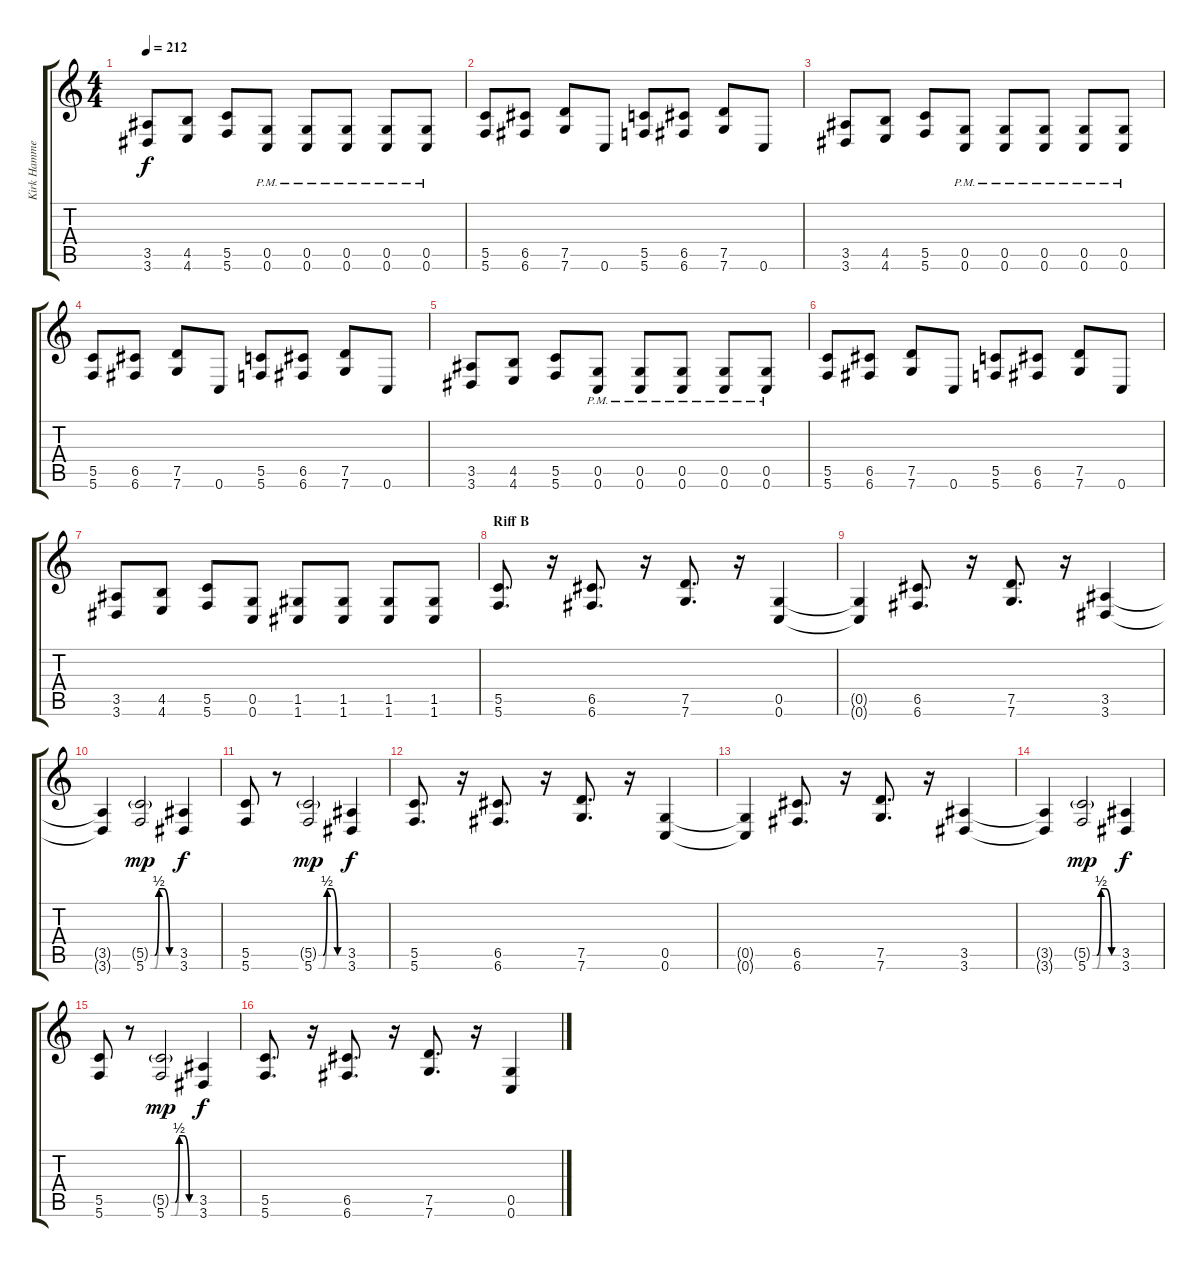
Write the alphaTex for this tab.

\track ("Kirk Hammet" "Kirk Hamme") {instrument overdrivenguitar}
\staff {score tabs}
\tuning (D4 A3 F3 C3 G2 C2) {hide}
\ts (4 4)
\tempo 212
\clef g2
\ks c
(3.5 3.6).8{dy f} (4.5 4.6).8 (5.5 5.6).8 (0.5{pm} 0.6).8 (0.5{pm} 0.6).8 (0.5{pm} 0.6).8 (0.5{pm} 0.6).8 (0.5{pm} 0.6).8 |
(5.5 5.6).8 (6.5 6.6).8 (7.5 7.6).8 0.6.8 (5.5 5.6).8 (6.5 6.6).8 (7.5 7.6).8 0.6.8 |
(3.5 3.6).8 (4.5 4.6).8 (5.5 5.6).8 (0.5{pm} 0.6).8 (0.5{pm} 0.6).8 (0.5{pm} 0.6).8 (0.5{pm} 0.6).8 (0.5{pm} 0.6).8 |
(5.5 5.6).8 (6.5 6.6).8 (7.5 7.6).8 0.6.8 (5.5 5.6).8 (6.5 6.6).8 (7.5 7.6).8 0.6.8 |
(3.5 3.6).8 (4.5 4.6).8 (5.5 5.6).8 (0.5{pm} 0.6).8 (0.5{pm} 0.6).8 (0.5{pm} 0.6).8 (0.5{pm} 0.6).8 (0.5{pm} 0.6).8 |
(5.5 5.6).8 (6.5 6.6).8 (7.5 7.6).8 0.6.8 (5.5 5.6).8 (6.5 6.6).8 (7.5 7.6).8 0.6.8 |
(3.5 3.6).8 (4.5 4.6).8 (5.5 5.6).8 (0.5 0.6).8 (1.5 1.6).8 (1.5 1.6).8 (1.5 1.6).8 (1.5 1.6).8 |
\section ("" "Riff B")
(5.5 5.6).8{d} r.16 (6.5 6.6).8{d} r.16 (7.5 7.6).8{d} r.16 (0.5 0.6).4 |
(0.5{t} 0.6{t}).4 (6.5 6.6).8{d} r.16 (7.5 7.6).8{d} r.16 (3.5 3.6).4 |
(3.5{t} 3.6{t}).4 (5.5{be (custom 0 0 10 0 20 2 30 2 45 0 60 0) g} 5.6{be (custom 0 0 10 0 20 2 30 2 45 0 60 0)}).2{dy mp} (3.5 3.6).4{dy f} |
(5.5 5.6).8 r.8 (5.5{be (custom 0 0 10 0 20 2 30 2 45 0 60 0) g} 5.6{be (custom 0 0 10 0 20 2 30 2 45 0 60 0)}).2{dy mp} (3.5 3.6).4{dy f} |
(5.5 5.6).8{d} r.16 (6.5 6.6).8{d} r.16 (7.5 7.6).8{d} r.16 (0.5 0.6).4 |
(0.5{t} 0.6{t}).4 (6.5 6.6).8{d} r.16 (7.5 7.6).8{d} r.16 (3.5 3.6).4 |
(3.5{t} 3.6{t}).4 (5.5{be (custom 0 0 10 0 20 2 30 2 45 0 60 0) g} 5.6{be (custom 0 0 10 0 20 2 30 2 45 0 60 0)}).2{dy mp} (3.5 3.6).4{dy f} |
(5.5 5.6).8 r.8 (5.5{be (custom 0 0 10 0 20 2 30 2 45 0 60 0) g} 5.6{be (custom 0 0 10 0 20 2 30 2 45 0 60 0)}).2{dy mp} (3.5 3.6).4{dy f} |
(5.5 5.6).8{d} r.16 (6.5 6.6).8{d} r.16 (7.5 7.6).8{d} r.16 (0.5 0.6).4
